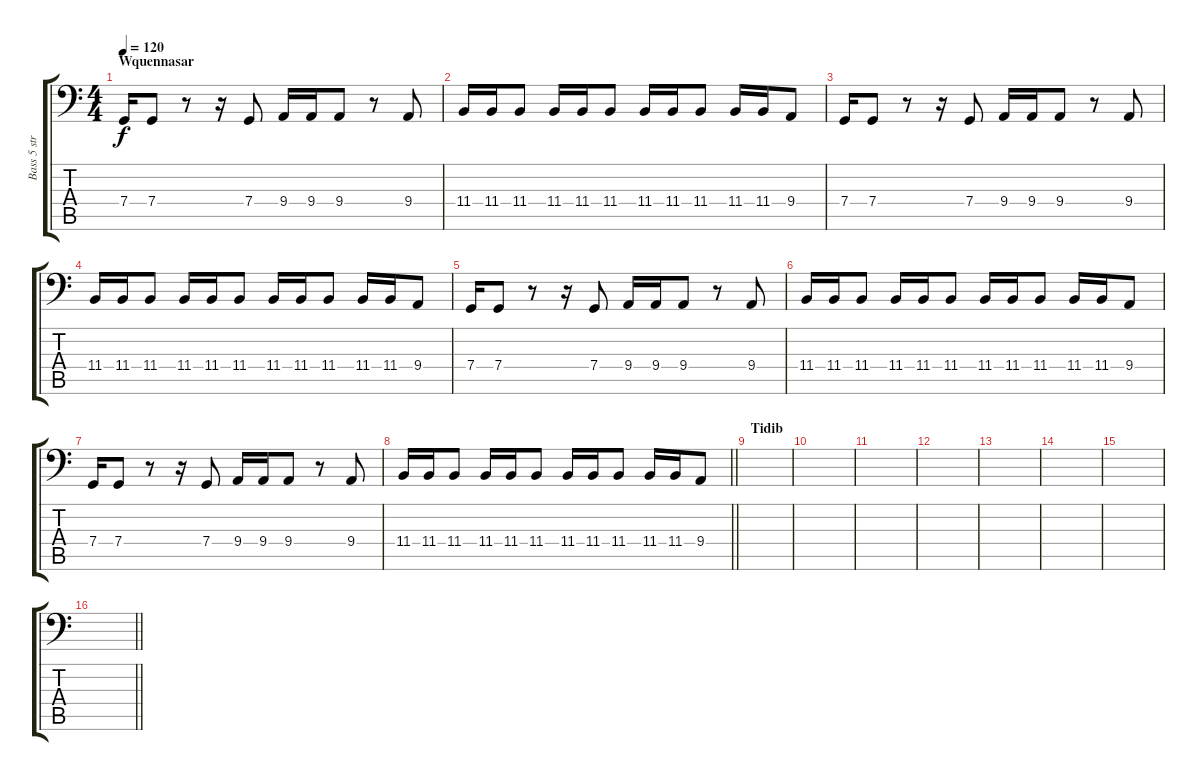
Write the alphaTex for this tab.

\track ("Bass 5 strings" "Bass 5 str") {instrument fretlessbass}
\staff {score tabs}
\tuning (Eb2 Bb1 F1 C1 G0 D0) {hide}
\ts (4 4)
\section ("" "Wquennasar")
\tempo 120
\clef f4
\ks c
7.4.16{dy f} 7.4.8 r.8 r.16 7.4.8 9.4.16 9.4.16 9.4.8 r.8 9.4.8 |
11.4.16 11.4.16 11.4.8 11.4.16 11.4.16 11.4.8 11.4.16 11.4.16 11.4.8 11.4.16 11.4.16 9.4.8 |
7.4.16 7.4.8 r.8 r.16 7.4.8 9.4.16 9.4.16 9.4.8 r.8 9.4.8 |
11.4.16 11.4.16 11.4.8 11.4.16 11.4.16 11.4.8 11.4.16 11.4.16 11.4.8 11.4.16 11.4.16 9.4.8 |
7.4.16 7.4.8 r.8 r.16 7.4.8 9.4.16 9.4.16 9.4.8 r.8 9.4.8 |
11.4.16 11.4.16 11.4.8 11.4.16 11.4.16 11.4.8 11.4.16 11.4.16 11.4.8 11.4.16 11.4.16 9.4.8 |
7.4.16 7.4.8 r.8 r.16 7.4.8 9.4.16 9.4.16 9.4.8 r.8 9.4.8 |
\barLineRight lightlight
11.4.16 11.4.16 11.4.8 11.4.16 11.4.16 11.4.8 11.4.16 11.4.16 11.4.8 11.4.16 11.4.16 9.4.8 |
\section ("" "Tidib")
|
|
|
|
|
|
|
\barLineRight lightlight
